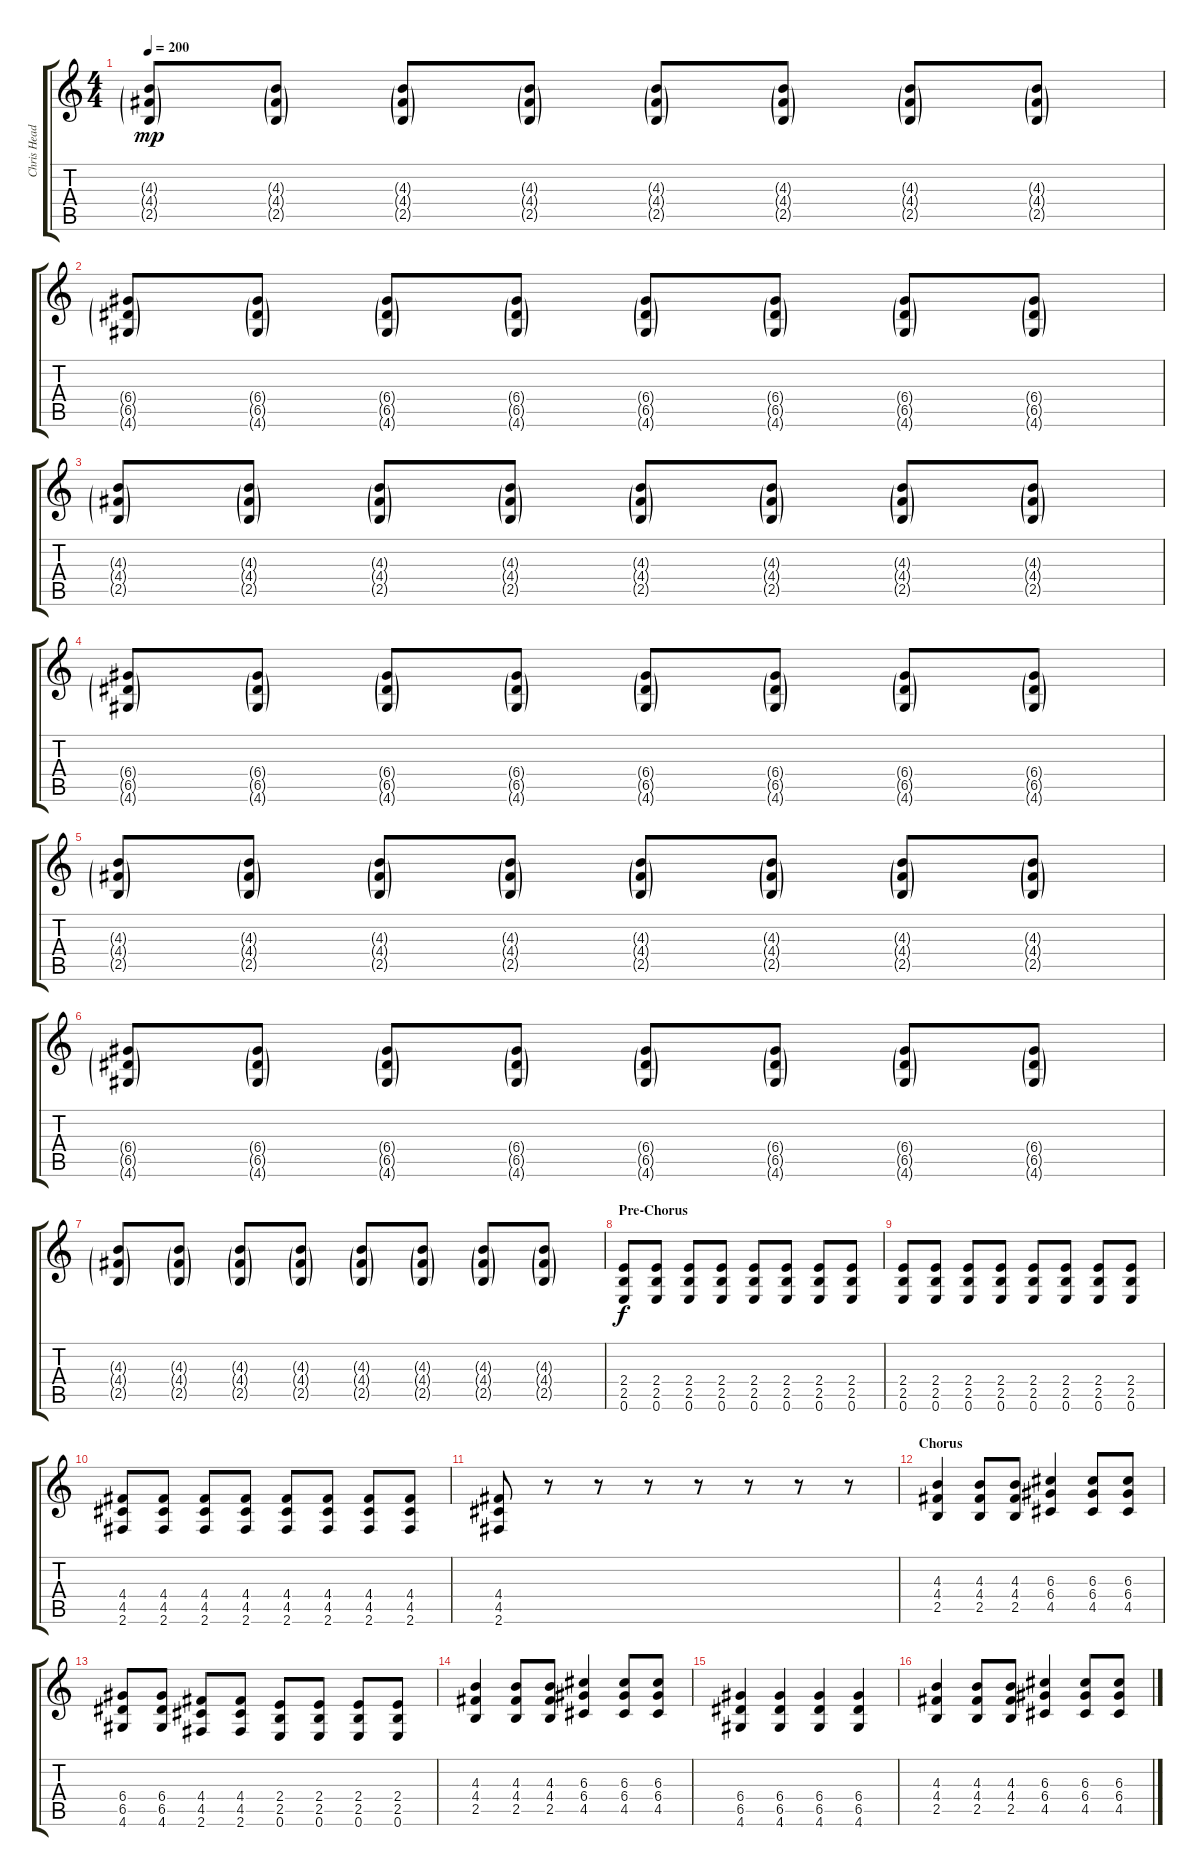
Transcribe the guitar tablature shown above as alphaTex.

\track ("Chris Head (Guitar)" "Chris Head") {instrument distortionguitar}
\staff {score tabs}
\tuning (E4 B3 G3 D3 A2 E2) {hide}
\ts (4 4)
\tempo 200
\clef g2
\ks c
(4.3{g} 4.4{g} 2.5{g}).8{dy mp} (4.3{g} 4.4{g} 2.5{g}).8 (4.3{g} 4.4{g} 2.5{g}).8 (4.3{g} 4.4{g} 2.5{g}).8 (4.3{g} 4.4{g} 2.5{g}).8 (4.3{g} 4.4{g} 2.5{g}).8 (4.3{g} 4.4{g} 2.5{g}).8 (4.3{g} 4.4{g} 2.5{g}).8 |
(6.4{g} 6.5{g} 4.6{g}).8 (6.4{g} 6.5{g} 4.6{g}).8 (6.4{g} 6.5{g} 4.6{g}).8 (6.4{g} 6.5{g} 4.6{g}).8 (6.4{g} 6.5{g} 4.6{g}).8 (6.4{g} 6.5{g} 4.6{g}).8 (6.4{g} 6.5{g} 4.6{g}).8 (6.4{g} 6.5{g} 4.6{g}).8 |
(4.3{g} 4.4{g} 2.5{g}).8 (4.3{g} 4.4{g} 2.5{g}).8 (4.3{g} 4.4{g} 2.5{g}).8 (4.3{g} 4.4{g} 2.5{g}).8 (4.3{g} 4.4{g} 2.5{g}).8 (4.3{g} 4.4{g} 2.5{g}).8 (4.3{g} 4.4{g} 2.5{g}).8 (4.3{g} 4.4{g} 2.5{g}).8 |
(6.4{g} 6.5{g} 4.6{g}).8 (6.4{g} 6.5{g} 4.6{g}).8 (6.4{g} 6.5{g} 4.6{g}).8 (6.4{g} 6.5{g} 4.6{g}).8 (6.4{g} 6.5{g} 4.6{g}).8 (6.4{g} 6.5{g} 4.6{g}).8 (6.4{g} 6.5{g} 4.6{g}).8 (6.4{g} 6.5{g} 4.6{g}).8 |
(4.3{g} 4.4{g} 2.5{g}).8 (4.3{g} 4.4{g} 2.5{g}).8 (4.3{g} 4.4{g} 2.5{g}).8 (4.3{g} 4.4{g} 2.5{g}).8 (4.3{g} 4.4{g} 2.5{g}).8 (4.3{g} 4.4{g} 2.5{g}).8 (4.3{g} 4.4{g} 2.5{g}).8 (4.3{g} 4.4{g} 2.5{g}).8 |
(6.4{g} 6.5{g} 4.6{g}).8 (6.4{g} 6.5{g} 4.6{g}).8 (6.4{g} 6.5{g} 4.6{g}).8 (6.4{g} 6.5{g} 4.6{g}).8 (6.4{g} 6.5{g} 4.6{g}).8 (6.4{g} 6.5{g} 4.6{g}).8 (6.4{g} 6.5{g} 4.6{g}).8 (6.4{g} 6.5{g} 4.6{g}).8 |
(4.3{g} 4.4{g} 2.5{g}).8 (4.3{g} 4.4{g} 2.5{g}).8 (4.3{g} 4.4{g} 2.5{g}).8 (4.3{g} 4.4{g} 2.5{g}).8 (4.3{g} 4.4{g} 2.5{g}).8 (4.3{g} 4.4{g} 2.5{g}).8 (4.3{g} 4.4{g} 2.5{g}).8 (4.3{g} 4.4{g} 2.5{g}).8 |
\section ("" "Pre-Chorus")
(2.4 2.5 0.6).8{dy f} (2.4 2.5 0.6).8 (2.4 2.5 0.6).8 (2.4 2.5 0.6).8 (2.4 2.5 0.6).8 (2.4 2.5 0.6).8 (2.4 2.5 0.6).8 (2.4 2.5 0.6).8 |
(2.4 2.5 0.6).8 (2.4 2.5 0.6).8 (2.4 2.5 0.6).8 (2.4 2.5 0.6).8 (2.4 2.5 0.6).8 (2.4 2.5 0.6).8 (2.4 2.5 0.6).8 (2.4 2.5 0.6).8 |
(4.4 4.5 2.6).8 (4.4 4.5 2.6).8 (4.4 4.5 2.6).8 (4.4 4.5 2.6).8 (4.4 4.5 2.6).8 (4.4 4.5 2.6).8 (4.4 4.5 2.6).8 (4.4 4.5 2.6).8 |
(4.4 4.5 2.6).8 r.8 r.8 r.8 r.8 r.8 r.8 r.8 |
\section ("" "Chorus")
(4.3 4.4 2.5).4 (4.3 4.4 2.5).8 (4.3 4.4 2.5).8 (6.3 6.4 4.5).4 (6.3 6.4 4.5).8 (6.3 6.4 4.5).8 |
(6.4 6.5 4.6).8 (6.4 6.5 4.6).8 (4.4 4.5 2.6).8 (4.4 4.5 2.6).8 (2.4 2.5 0.6).8 (2.4 2.5 0.6).8 (2.4 2.5 0.6).8 (2.4 2.5 0.6).8 |
(4.3 4.4 2.5).4 (4.3 4.4 2.5).8 (4.3 4.4 2.5).8 (6.3 6.4 4.5).4 (6.3 6.4 4.5).8 (6.3 6.4 4.5).8 |
(6.4 6.5 4.6).4 (6.4 6.5 4.6).4 (6.4 6.5 4.6).4 (6.4 6.5 4.6).4 |
(4.3 4.4 2.5).4 (4.3 4.4 2.5).8 (4.3 4.4 2.5).8 (6.3 6.4 4.5).4 (6.3 6.4 4.5).8 (6.3 6.4 4.5).8
